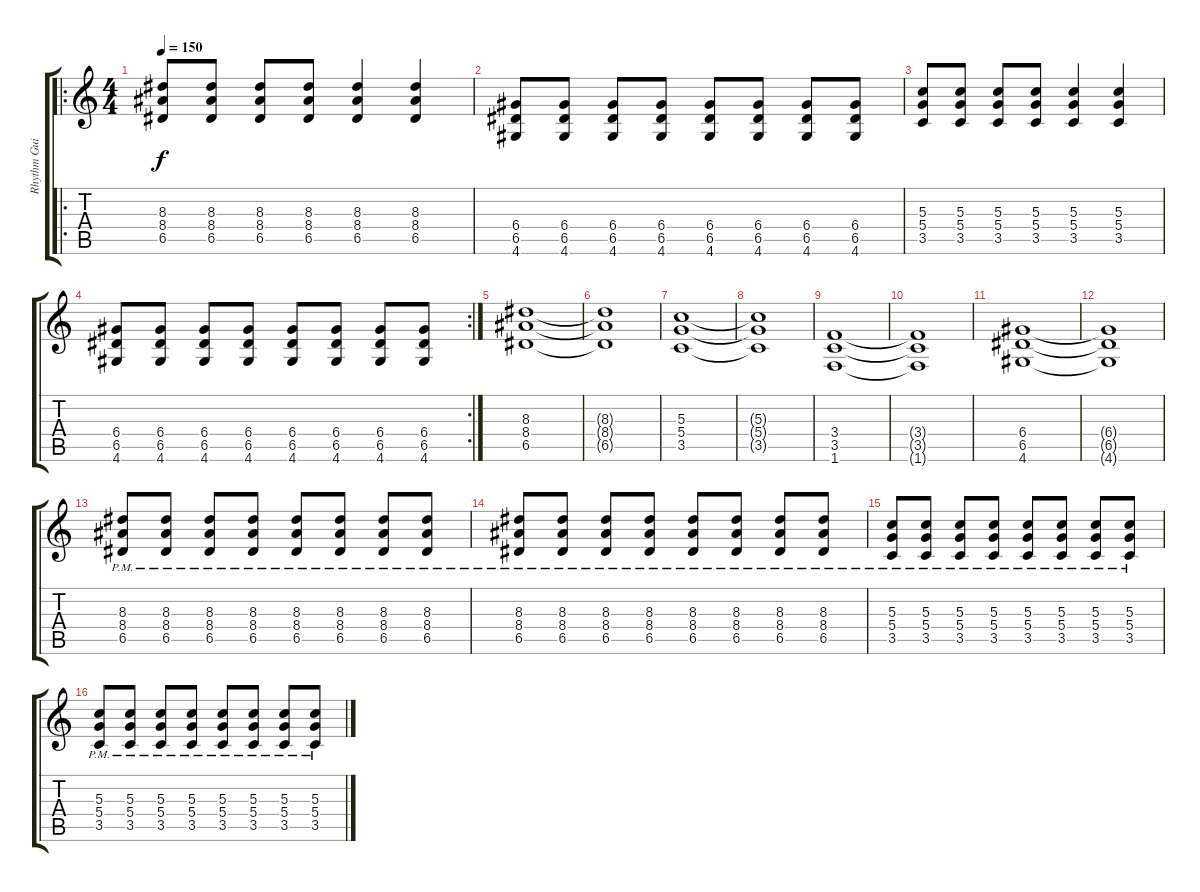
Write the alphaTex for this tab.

\track ("Rhythm Guitar" "Rhythm Gui") {instrument overdrivenguitar}
\staff {score tabs}
\tuning (E4 B3 G3 D3 A2 E2) {hide}
\ro
\ts (4 4)
\tempo 150
\clef g2
\ks c
(8.3 8.4 6.5).8{dy f} (8.3 8.4 6.5).8 (8.3 8.4 6.5).8 (8.3 8.4 6.5).8 (8.3 8.4 6.5).4 (8.3 8.4 6.5).4 |
(6.4 6.5 4.6).8 (6.4 6.5 4.6).8 (6.4 6.5 4.6).8 (6.4 6.5 4.6).8 (6.4 6.5 4.6).8 (6.4 6.5 4.6).8 (6.4 6.5 4.6).8 (6.4 6.5 4.6).8 |
(5.3 5.4 3.5).8 (5.3 5.4 3.5).8 (5.3 5.4 3.5).8 (5.3 5.4 3.5).8 (5.3 5.4 3.5).4 (5.3 5.4 3.5).4 |
\rc 2
(6.4 6.5 4.6).8 (6.4 6.5 4.6).8 (6.4 6.5 4.6).8 (6.4 6.5 4.6).8 (6.4 6.5 4.6).8 (6.4 6.5 4.6).8 (6.4 6.5 4.6).8 (6.4 6.5 4.6).8 |
(8.3 8.4 6.5).1 |
(8.3{t} 8.4{t} 6.5{t}).1 |
(5.3 5.4 3.5).1 |
(5.3{t} 5.4{t} 3.5{t}).1 |
(3.4 3.5 1.6).1 |
(3.4{t} 3.5{t} 1.6{t}).1 |
(6.4 6.5 4.6).1 |
(6.4{t} 6.5{t} 4.6{t}).1 |
(8.3{pm} 8.4{pm} 6.5{pm}).8 (8.3{pm} 8.4{pm} 6.5{pm}).8 (8.3{pm} 8.4{pm} 6.5{pm}).8 (8.3{pm} 8.4{pm} 6.5{pm}).8 (8.3{pm} 8.4{pm} 6.5{pm}).8 (8.3{pm} 8.4{pm} 6.5{pm}).8 (8.3{pm} 8.4{pm} 6.5{pm}).8 (8.3{pm} 8.4{pm} 6.5{pm}).8 |
(8.3{pm} 8.4{pm} 6.5{pm}).8 (8.3{pm} 8.4{pm} 6.5{pm}).8 (8.3{pm} 8.4{pm} 6.5{pm}).8 (8.3{pm} 8.4{pm} 6.5{pm}).8 (8.3{pm} 8.4{pm} 6.5{pm}).8 (8.3{pm} 8.4{pm} 6.5{pm}).8 (8.3{pm} 8.4{pm} 6.5{pm}).8 (8.3{pm} 8.4{pm} 6.5{pm}).8 |
(5.3{pm} 5.4{pm} 3.5{pm}).8 (5.3{pm} 5.4{pm} 3.5{pm}).8 (5.3{pm} 5.4{pm} 3.5{pm}).8 (5.3{pm} 5.4{pm} 3.5{pm}).8 (5.3{pm} 5.4{pm} 3.5{pm}).8 (5.3{pm} 5.4{pm} 3.5{pm}).8 (5.3{pm} 5.4{pm} 3.5{pm}).8 (5.3{pm} 5.4{pm} 3.5{pm}).8 |
(5.3{pm} 5.4{pm} 3.5{pm}).8 (5.3{pm} 5.4{pm} 3.5{pm}).8 (5.3{pm} 5.4{pm} 3.5{pm}).8 (5.3{pm} 5.4{pm} 3.5{pm}).8 (5.3{pm} 5.4{pm} 3.5{pm}).8 (5.3{pm} 5.4{pm} 3.5{pm}).8 (5.3{pm} 5.4{pm} 3.5{pm}).8 (5.3{pm} 5.4{pm} 3.5{pm}).8
